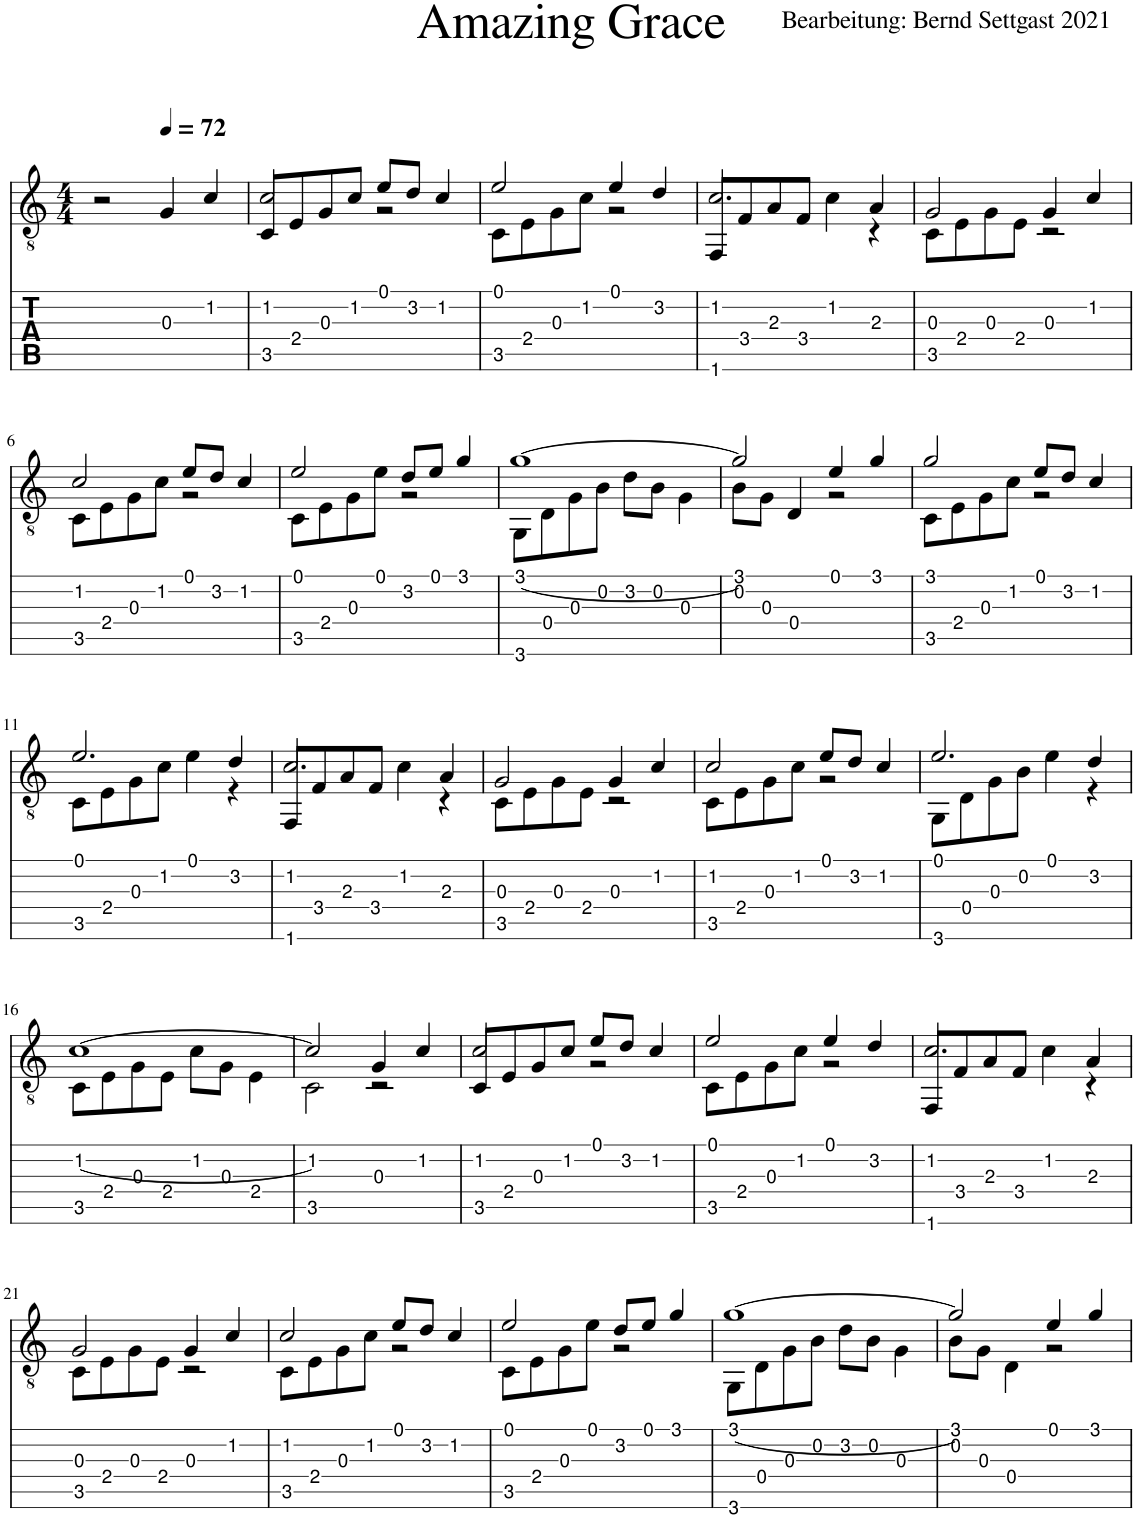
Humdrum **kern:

**kern	**kern
*part1	*part1
*staff2	*staff1
*I"Akustische Gitarre	*
*I'Git.	*
*stria6	*
*	*clefGv2
*k[]	*k[]
*M4/4	*M4/4
=1	=1
2r	2r
*	*MM72
4G	4G/
4c	4c/
=2	=2
*^	*^
8CL	2c	8C/L	2c/
8EJ	.	8E/	.
8GL	.	8G/	.
8cJ	.	8c/J	.
8eL	2r	8e/L	2r
8dJ	.	8d/J	.
4c	.	4c/	.
=3	=3	=3	=3
8CL	2e	8C\L	2e/
8EJ	.	8E\	.
8GL	.	8G\	.
8cJ	.	8c\J	.
4e	2r	4e/	2r
4d	.	4d/	.
=4	=4	=4	=4
8FFL	2.c	8FF/L	2.c/
8FJ	.	8F/	.
8AL	.	8A/	.
8FJ	.	8F/J	.
4c	.	4c\	.
4A	4r	4A/	4r
=5	=5	=5	=5
8CL	2G	8C\L	2G/
8EJ	.	8E\	.
8GL	.	8G\	.
8EJ	.	8E\J	.
4G	2r	4G/	2r
4c	.	4c/	.
!!LO:LB:g=z	!!
=6	=6	=6	=6
8CL	2c	8C\L	2c/
8EJ	.	8E\	.
8GL	.	8G\	.
8cJ	.	8c\J	.
8eL	2r	8e/L	2r
8dJ	.	8d/J	.
4c	.	4c/	.
=7	=7	=7	=7
8CL	2e	8C\L	2e/
8EJ	.	8E\	.
8GL	.	8G\	.
8eJ	.	8e\J	.
8dL	2r	8d/L	2r
8eJ	.	8e/J	.
4g	.	4g/	.
=8	=8	=8	=8
8GGL	[1g	8GG\L	[1g
8DJ	.	8D\	.
8GL	.	8G\	.
8BJ	.	8B\J	.
8dL	.	8d\L	.
8BJ	.	8B\J	.
4G	.	4G\	.
=9	=9	=9	=9
8BL	2g]	8B\L	2g/]
8GJ	.	8G\J	.
4D	.	4D/	.
4e	2r	4e/	2r
4g	.	4g/	.
=10	=10	=10	=10
8CL	2g	8C\L	2g/
8EJ	.	8E\	.
8GL	.	8G\	.
8cJ	.	8c\J	.
8eL	2r	8e/L	2r
8dJ	.	8d/J	.
4c	.	4c/	.
!!LO:LB:g=z	!!
=11	=11	=11	=11
8CL	2.e	8C\L	2.e/
8EJ	.	8E\	.
8GL	.	8G\	.
8cJ	.	8c\J	.
4e	.	4e\	.
4d	4r	4d/	4r
=12	=12	=12	=12
8FFL	2.c	8FF/L	2.c/
8FJ	.	8F/	.
8AL	.	8A/	.
8FJ	.	8F/J	.
4c	.	4c\	.
4A	4r	4A/	4r
=13	=13	=13	=13
8CL	2G	8C\L	2G/
8EJ	.	8E\	.
8GL	.	8G\	.
8EJ	.	8E\J	.
4G	2r	4G/	2r
4c	.	4c/	.
=14	=14	=14	=14
8CL	2c	8C\L	2c/
8EJ	.	8E\	.
8GL	.	8G\	.
8cJ	.	8c\J	.
8eL	2r	8e/L	2r
8dJ	.	8d/J	.
4c	.	4c/	.
=15	=15	=15	=15
8GGL	2.e	8GG\L	2.e/
8DJ	.	8D\	.
8GL	.	8G\	.
8BJ	.	8B\J	.
4e	.	4e\	.
4d	4r	4d/	4r
!!LO:LB:g=z	!!
=16	=16	=16	=16
8CL	[1c	8C\L	[1c
8EJ	.	8E\	.
8GL	.	8G\	.
8EJ	.	8E\J	.
8cL	.	8c\L	.
8GJ	.	8G\J	.
4E	.	4E\	.
=17	=17	=17	=17
2C	2c]	2C\	2c/]
4G	2r	4G/	2r
4c	.	4c/	.
=18	=18	=18	=18
8CL	2c	8C/L	2c/
8EJ	.	8E/	.
8GL	.	8G/	.
8cJ	.	8c/J	.
8eL	2r	8e/L	2r
8dJ	.	8d/J	.
4c	.	4c/	.
=19	=19	=19	=19
8CL	2e	8C\L	2e/
8EJ	.	8E\	.
8GL	.	8G\	.
8cJ	.	8c\J	.
4e	2r	4e/	2r
4d	.	4d/	.
=20	=20	=20	=20
8FFL	2.c	8FF/L	2.c/
8FJ	.	8F/	.
8AL	.	8A/	.
8FJ	.	8F/J	.
4c	.	4c\	.
4A	4r	4A/	4r
!!LO:LB:g=z	!!
=21	=21	=21	=21
8CL	2G	8C\L	2G/
8EJ	.	8E\	.
8GL	.	8G\	.
8EJ	.	8E\J	.
4G	2r	4G/	2r
4c	.	4c/	.
=22	=22	=22	=22
8CL	2c	8C\L	2c/
8EJ	.	8E\	.
8GL	.	8G\	.
8cJ	.	8c\J	.
8eL	2r	8e/L	2r
8dJ	.	8d/J	.
4c	.	4c/	.
=23	=23	=23	=23
8CL	2e	8C\L	2e/
8EJ	.	8E\	.
8GL	.	8G\	.
8eJ	.	8e\J	.
8dL	2r	8d/L	2r
8eJ	.	8e/J	.
4g	.	4g/	.
=24	=24	=24	=24
8GGL	[1g	8GG\L	[1g
8DJ	.	8D\	.
8GL	.	8G\	.
8BJ	.	8B\J	.
8dL	.	8d\L	.
8BJ	.	8B\J	.
4G	.	4G\	.
=25	=25	=25	=25
8BL	2g]	8B\L	2g/]
8GJ	.	8G\J	.
4D	.	4D\	.
4e	2r	4e/	2r
4g	.	4g/	.
*v	*v	*	*
*	*v	*v
=	=
*-	*-
